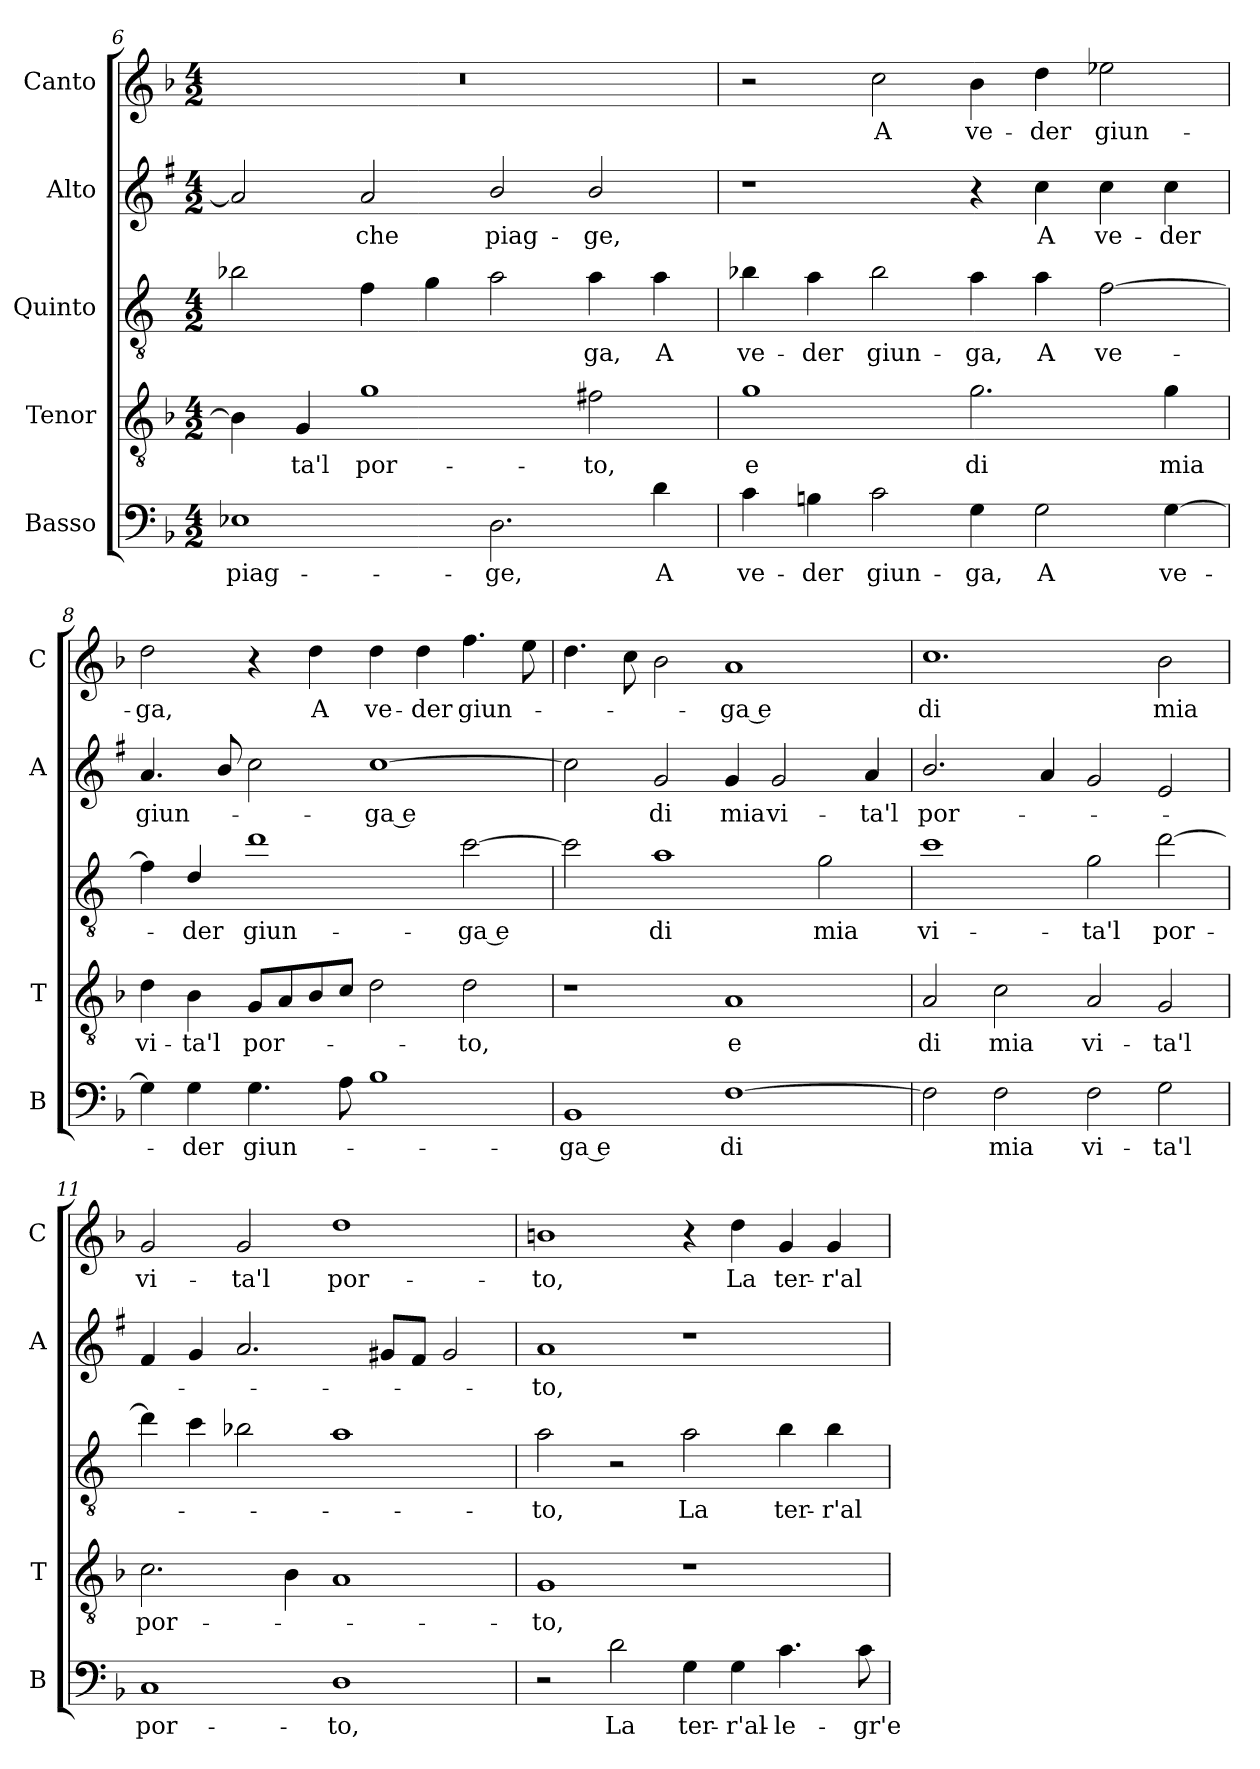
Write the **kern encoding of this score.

**kern	**text	**kern	**text	**kern	**text	**kern	**text	**kern	**text
*part5	*part5	*part4	*part4	*part3	*part3	*part2	*part2	*part1	*part1
*staff5	*staff5	*staff4	*staff4	*staff3	*staff3	*staff2	*staff2	*staff1	*staff1
*I"Basso	*	*I"Tenor	*	*I"Quinto	*	*I"Alto	*	*I"Canto	*
*I'B	*	*I'T	*	*	*	*I'A	*	*I'C	*
*clefF4	*	*clefGv2	*	*clefGv2	*	*clefG2	*	*clefG2	*
*	*	*	*	*ITrd4c7	*	*ITrd1c2	*	*	*
*k[b-]	*	*k[b-]	*	*k[b-]	*	*k[b-]	*	*k[b-]	*
*F:	*	*F:	*	*F:	*	*F:	*	*F:	*
*M4/2	*	*M4/2	*	*M4/2	*	*M4/2	*	*M4/2	*
=6	=6	=6	=6	=6	=6	=6	=6	=6	=6
!	!LO:LY:b	!	!	!	!	!	!	!	!
1E-X	piag-	4B-\]	.	2e-X\	.	2g/]	.	0r	.
!	!	!	!LO:LY:b	!	!	!	!	!	!
.	.	4G/	-ta'l	.	.	.	.	.	.
!	!	!	!LO:LY:b	!	!	!	!LO:LY:b	!	!
.	.	1g	por-	4B-\	.	2g/	-che	.	.
.	.	.	.	4c\	.	.	.	.	.
!	!LO:LY:b	!	!	!	!	!	!LO:LY:b	!	!
2.D\	-ge,	.	.	2d\	.	2a/	piag-	.	.
!	!	!	!LO:LY:b	!	!LO:LY:b	!	!LO:LY:b	!	!
.	.	2f#X\	-to,	4d\	-ga,	2a/	-ge,	.	.
!	!LO:LY:b	!	!	!	!LO:LY:b	!	!	!	!
4d\	A	.	.	4d\	A	.	.	.	.
=7	=7	=7	=7	=7	=7	=7	=7	=7	=7
!	!LO:LY:b	!	!LO:LY:b	!	!LO:LY:b	!	!	!	!
4c\	ve-	1g	e	4e-X\	ve-	1r	.	2r	.
!	!LO:LY:b	!	!	!	!LO:LY:b	!	!	!	!
4Bn\	-der	.	.	4d\	-der	.	.	.	.
!	!LO:LY:b	!	!	!	!LO:LY:b	!	!	!	!LO:LY:b
2c\	giun-	.	.	2e-\	giun-	.	.	2cc\	A
!	!LO:LY:b	!	!LO:LY:b	!	!LO:LY:b	!	!	!	!LO:LY:b
4G\	-ga,	2.g\	di	4d\	-ga,	4r	.	4b-\	ve-
!	!LO:LY:b	!	!	!	!LO:LY:b	!	!LO:LY:b	!	!LO:LY:b
2G\	A	.	.	4d\	A	4b-\	A	4dd\	-der
!	!	!	!	!	!LO:LY:b	!	!LO:LY:b	!	!LO:LY:b
.	.	.	.	[2B-\	ve-	4b-\	ve-	2ee-X\	giun-
!	!LO:LY:b	!	!LO:LY:b	!	!	!	!LO:LY:b	!	!
[4G\	ve-	4g\	mia	.	.	4b-\	-der	.	.
!!LO:LB:g=z
=8	=8	=8	=8	=8	=8	=8	=8	=8	=8
!	!	!	!LO:LY:b	!	!	!	!LO:LY:b	!	!LO:LY:b
4G\]	.	4d\	vi-	4B-\]	.	4.g/	giun-	2dd\	-ga,
!	!LO:LY:b	!	!LO:LY:b	!	!LO:LY:b	!	!	!	!
4G\	-der	4B-\	-ta'l	4G/	-der	.	.	.	.
.	.	.	.	.	.	8a/	.	.	.
!	!LO:LY:b	!	!LO:LY:b	!	!LO:LY:b	!	!	!	!
4.G\	giun-	8G/L	por-	1g	giun-	2b-\	.	4r	.
.	.	8A/	.	.	.	.	.	.	.
!	!	!	!	!	!	!	!	!	!LO:LY:b
.	.	8B-/	.	.	.	.	.	4dd\	A
8A\	.	8c/J	.	.	.	.	.	.	.
!	!	!	!	!	!	!	!LO:LY:b	!	!LO:LY:b
1B-	.	2d\	.	.	.	[1b-	-ga e	4dd\	ve-
!	!	!	!	!	!	!	!	!	!LO:LY:b
.	.	.	.	.	.	.	.	4dd\	-der
!	!	!	!LO:LY:b	!	!LO:LY:b	!	!	!	!LO:LY:b
.	.	2d\	-to,	[2f\	-ga e	.	.	4.ff\	giun-
.	.	.	.	.	.	.	.	8ee\	.
=9	=9	=9	=9	=9	=9	=9	=9	=9	=9
!	!LO:LY:b	!	!	!	!	!	!	!	!
1BB-	-ga e	1r	.	2f\]	.	2b-\]	.	4.dd\	.
.	.	.	.	.	.	.	.	8cc\	.
!	!	!	!	!	!LO:LY:b	!	!LO:LY:b	!	!
.	.	.	.	1d	di	2f/	di	2b-\	.
!	!LO:LY:b	!	!LO:LY:b	!	!	!	!LO:LY:b	!	!LO:LY:b
[1F	di	1A	e	.	.	4f/	mia	1a	-ga e
!	!	!	!	!	!	!	!LO:LY:b	!	!
.	.	.	.	.	.	2f/	vi-	.	.
!	!	!	!	!	!LO:LY:b	!	!	!	!
.	.	.	.	2c\	mia	.	.	.	.
!	!	!	!	!	!	!	!LO:LY:b	!	!
.	.	.	.	.	.	4g/	-ta'l	.	.
=10	=10	=10	=10	=10	=10	=10	=10	=10	=10
!	!	!	!LO:LY:b	!	!LO:LY:b	!	!LO:LY:b	!	!LO:LY:b
2F\]	.	2A/	di	1f	vi-	2.a/	por-	1.cc	di
!	!LO:LY:b	!	!LO:LY:b	!	!	!	!	!	!
2F\	mia	2c\	mia	.	.	.	.	.	.
.	.	.	.	.	.	4g/	.	.	.
!	!LO:LY:b	!	!LO:LY:b	!	!LO:LY:b	!	!	!	!
2F\	vi-	2A/	vi-	2c\	-ta'l	2f/	.	.	.
!	!LO:LY:b	!	!LO:LY:b	!	!LO:LY:b	!	!	!	!LO:LY:b
2G\	-ta'l	2G/	-ta'l	[2g\	por-	2d/	.	2b-\	mia
=11	=11	=11	=11	=11	=11	=11	=11	=11	=11
!	!LO:LY:b	!	!LO:LY:b	!	!	!	!	!	!LO:LY:b
1C	por-	2.c\	por-	4g\]	.	4e/	.	2g/	vi-
.	.	.	.	4f\	.	4f/	.	.	.
!	!	!	!	!	!	!	!	!	!LO:LY:b
.	.	.	.	2e-X\	.	2.g/	.	2g/	-ta'l
.	.	4B-\	.	.	.	.	.	.	.
!	!LO:LY:b	!	!	!	!	!	!	!	!LO:LY:b
1D	-to,	1A	.	1d	.	.	.	1dd	por-
.	.	.	.	.	.	8f#X/L	.	.	.
.	.	.	.	.	.	8e/J	.	.	.
.	.	.	.	.	.	2f#/	.	.	.
!!LO:PB:g=z
=12	=12	=12	=12	=12	=12	=12	=12	=12	=12
!	!	!	!LO:LY:b	!	!LO:LY:b	!	!LO:LY:b	!	!LO:LY:b
2r	.	1G	-to,	2d\	-to,	1g	-to,	1bn	-to,
!	!LO:LY:b	!	!	!	!	!	!	!	!
2d\	La	.	.	2r	.	.	.	.	.
!	!LO:LY:b	!	!	!	!LO:LY:b	!	!	!	!
4G\	ter-	1r	.	2d\	La	1r	.	4r	.
!	!LO:LY:b	!	!	!	!	!	!	!	!LO:LY:b
4G\	-r'al-	.	.	.	.	.	.	4dd\	La
!	!LO:LY:b	!	!	!	!LO:LY:b	!	!	!	!LO:LY:b
4.c\	-le-	.	.	4e\	ter-	.	.	4g/	ter-
!	!	!	!	!	!LO:LY:b	!	!	!	!LO:LY:b
.	.	.	.	4e\	-r'al-	.	.	4g/	-r'al-
!	!LO:LY:b	!	!	!	!	!	!	!	!
8c\	-gr'e	.	.	.	.	.	.	.	.
=	=	=	=	=	=	=	=	=	=
*-	*-	*-	*-	*-	*-	*-	*-	*-	*-
